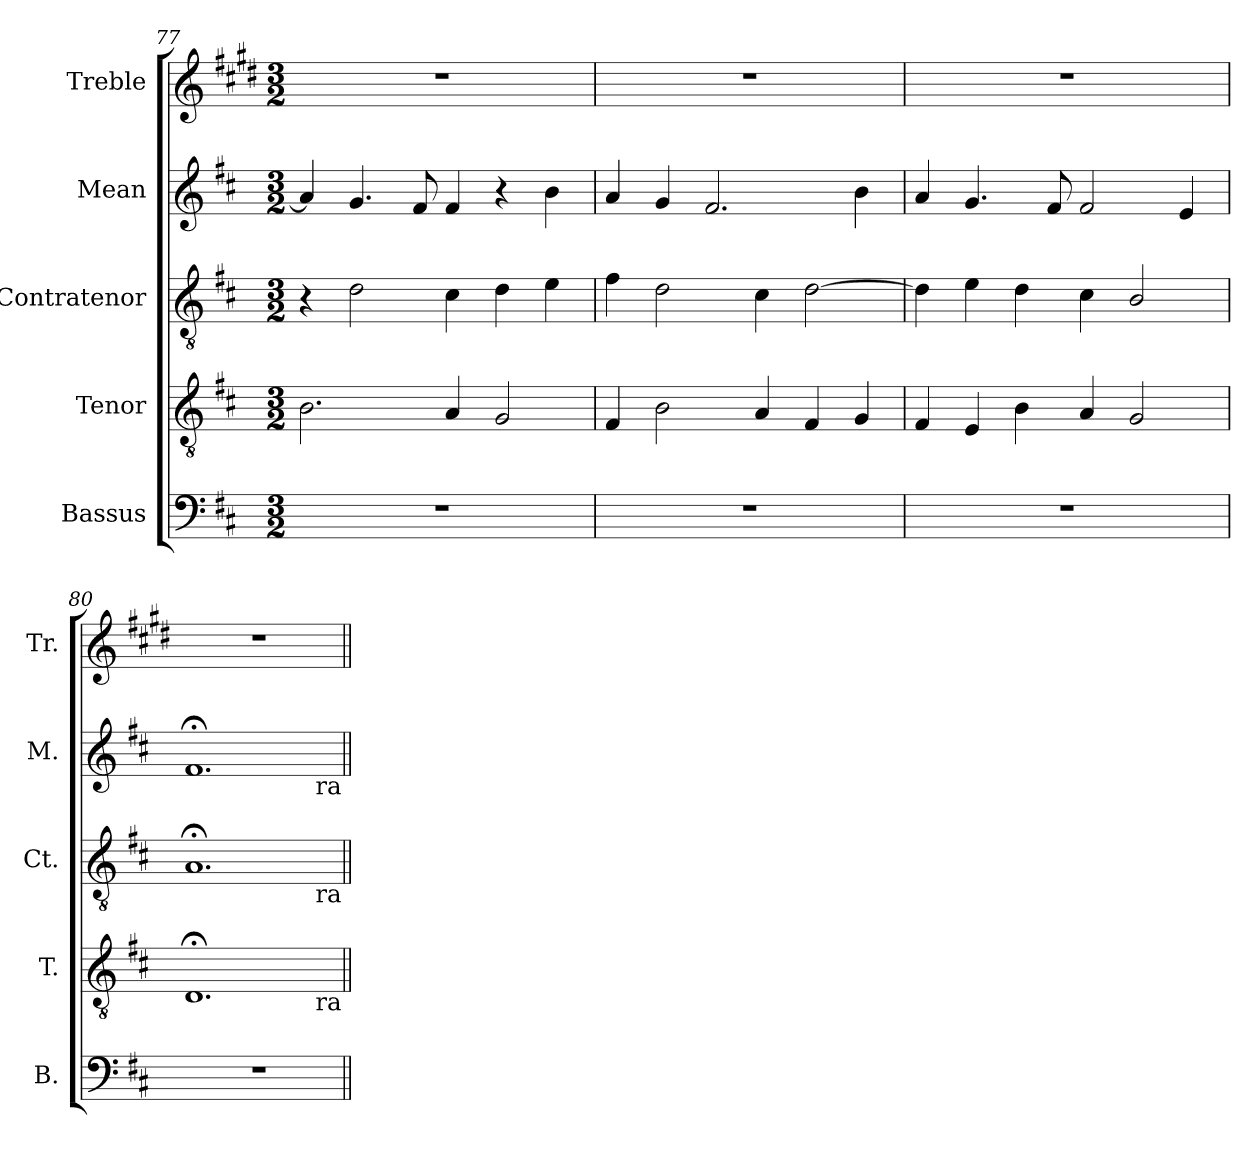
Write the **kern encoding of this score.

**kern	**kern	**kern	**kern	**kern
*part5	*part4	*part3	*part2	*part1
*staff5	*staff4	*staff3	*staff2	*staff1
*I"Bassus	*I"Tenor	*I"Contratenor	*I"Mean	*I"Treble
*I'B.	*I'T.	*I'Ct.	*I'M.	*I'Tr.
!!LO:PB:g=z
*clefF4	*clefGv2	*clefGv2	*clefG2	*clefG2
*ITrd7c12	*	*	*	*ITrd1c2
*k[f#c#]	*k[f#c#]	*k[f#c#]	*k[f#c#]	*k[f#c#]
*D:	*D:	*D:	*D:	*D:
*M3/2	*M3/2	*M3/2	*M3/2	*M3/2
=77	=77	=77	=77	=77
!LO:N:vis=1	!	!	!	!LO:N:vis=1
1.r	2.B\	4r	4a/]	1.r
.	.	2d\	4.g/	.
.	.	.	8f#/	.
.	4A/	4c#\	4f#/	.
.	2G/	4d\	4r	.
.	.	4e\	4b\	.
=78	=78	=78	=78	=78
!LO:N:vis=1	!	!	!	!LO:N:vis=1
1.r	4F#/	4f#\	4a/	1.r
.	2B\	2d\	4g/	.
.	.	.	2.f#/	.
.	4A/	4c#\	.	.
.	4F#/	[>2d\	.	.
.	4G/	.	4b\	.
=79	=79	=79	=79	=79
!LO:N:vis=1	!	!	!	!LO:N:vis=1
1.r	4F#/	4d\]	4a/	1.r
.	4E/	4e\	4.g/	.
.	4B\	4d\	.	.
.	.	.	8f#/	.
.	4A/	4c#\	2f#/	.
.	2G/	2B/	.	.
.	.	.	4e/	.
=80	=80	=80	=80	=80
!LO:N:vis=1	!	!	!	!LO:N:vis=1
1.r	1.D;	1.A;	1.f#;	1.r
!	!	!	!LO:TX:b:t=ra	!
!	!	!LO:TX:b:t=ra	!	!
!	!LO:TX:b:t=ra	!	!	!
=||	=||	=||	=||	=||
*-	*-	*-	*-	*-
